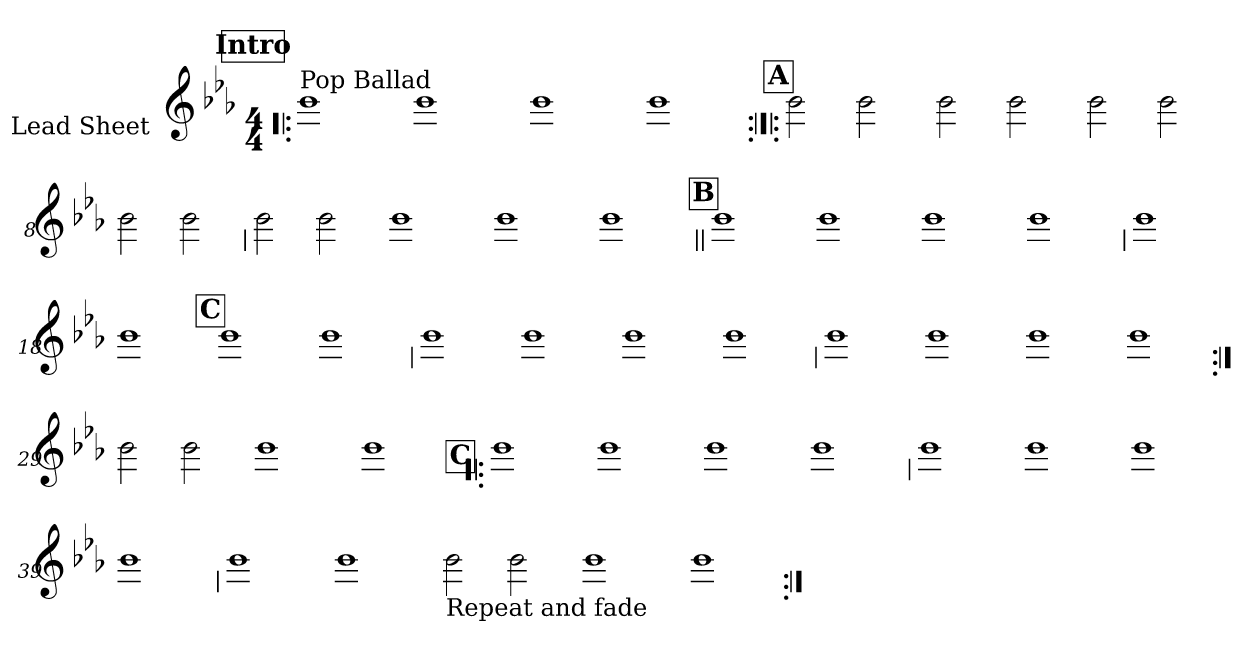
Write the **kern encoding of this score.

**kern
*part1
*staff1
*I"Lead Sheet
*stria0
*clefG2
*k[b-e-a-]
*E-:
*M4/4
*MM103
!!LO:REH:place=s1:a:t=Intro
=1!|:
!LO:TX:a:t=Pop Ballad
1b-
=2-
1b-
=3-
1b-
=4-
1b-
!!LO:LB:g=z
!!LO:REH:place=s1:a:t=A
=5:|!|:
2b-
2b-
=6-
2b-
2b-
=7-
2b-
2b-
=8-
2b-
2b-
!!LO:LB:g=z
=9
2b-
2b-
=10-
1b-
=11-
1b-
=12-
1b-
!!LO:LB:g=z
!!LO:REH:place=s1:a:t=B
=13||
1b-
=14-
1b-
=15-
1b-
=16-
1b-
!!LO:LB:g=z
=17
1b-
=18-
1b-
!!LO:REH:place=s1:a:t=C
=19-
1b-
=20-
1b-
!!LO:LB:g=z
=21
1b-
=22-
1b-
=23-
1b-
=24-
1b-
!!LO:LB:g=z
=25
1b-
=26-
1b-
=27-
1b-
=28-
1b-
!!LO:LB:g=z
=29:|!
2b-
2b-
=30-
1b-
=31-
1b-
!!LO:LB:g=z
!!LO:REH:place=s1:a:t=C
=32!|:
1b-
=33-
1b-
=34-
1b-
=35-
1b-
!!LO:LB:g=z
=36
1b-
=37-
1b-
=38-
1b-
=39-
1b-
!!LO:LB:g=z
=40
1b-
=41-
1b-
=42-
!LO:TX:b:t=Repeat and fade
2b-
2b-
=43-
1b-
=44-
1b-
=:|!
*-
